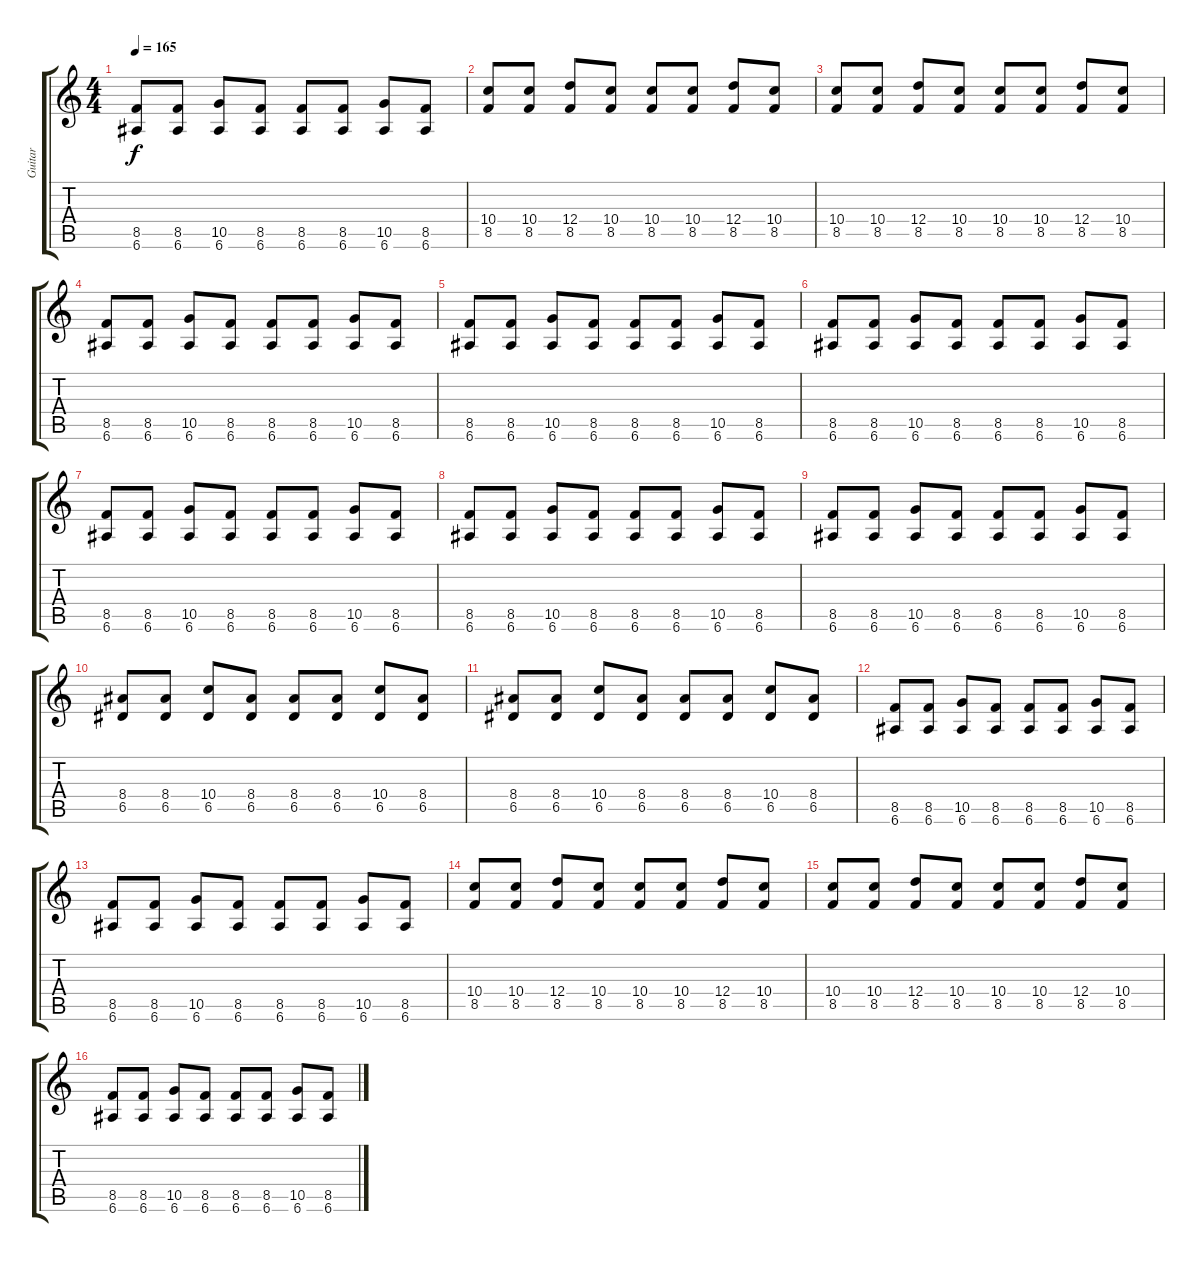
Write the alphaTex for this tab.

\track ("Guitar" "Guitar") {instrument electricguitarclean}
\staff {score tabs}
\tuning (E4 B3 G3 D3 A2 E2) {hide}
\ts (4 4)
\tempo 165
\clef g2
\ks c
(8.5 6.6).8{dy f} (8.5 6.6).8 (10.5 6.6).8 (8.5 6.6).8 (8.5 6.6).8 (8.5 6.6).8 (10.5 6.6).8 (8.5 6.6).8 |
(10.4 8.5).8 (10.4 8.5).8 (12.4 8.5).8 (10.4 8.5).8 (10.4 8.5).8 (10.4 8.5).8 (12.4 8.5).8 (10.4 8.5).8 |
(10.4 8.5).8 (10.4 8.5).8 (12.4 8.5).8 (10.4 8.5).8 (10.4 8.5).8 (10.4 8.5).8 (12.4 8.5).8 (10.4 8.5).8 |
(8.5 6.6).8 (8.5 6.6).8 (10.5 6.6).8 (8.5 6.6).8 (8.5 6.6).8 (8.5 6.6).8 (10.5 6.6).8 (8.5 6.6).8 |
(8.5 6.6).8 (8.5 6.6).8 (10.5 6.6).8 (8.5 6.6).8 (8.5 6.6).8 (8.5 6.6).8 (10.5 6.6).8 (8.5 6.6).8 |
(8.5 6.6).8 (8.5 6.6).8 (10.5 6.6).8 (8.5 6.6).8 (8.5 6.6).8 (8.5 6.6).8 (10.5 6.6).8 (8.5 6.6).8 |
(8.5 6.6).8 (8.5 6.6).8 (10.5 6.6).8 (8.5 6.6).8 (8.5 6.6).8 (8.5 6.6).8 (10.5 6.6).8 (8.5 6.6).8 |
(8.5 6.6).8 (8.5 6.6).8 (10.5 6.6).8 (8.5 6.6).8 (8.5 6.6).8 (8.5 6.6).8 (10.5 6.6).8 (8.5 6.6).8 |
(8.5 6.6).8 (8.5 6.6).8 (10.5 6.6).8 (8.5 6.6).8 (8.5 6.6).8 (8.5 6.6).8 (10.5 6.6).8 (8.5 6.6).8 |
(8.4 6.5).8 (8.4 6.5).8 (10.4 6.5).8 (8.4 6.5).8 (8.4 6.5).8 (8.4 6.5).8 (10.4 6.5).8 (8.4 6.5).8 |
(8.4 6.5).8 (8.4 6.5).8 (10.4 6.5).8 (8.4 6.5).8 (8.4 6.5).8 (8.4 6.5).8 (10.4 6.5).8 (8.4 6.5).8 |
(8.5 6.6).8 (8.5 6.6).8 (10.5 6.6).8 (8.5 6.6).8 (8.5 6.6).8 (8.5 6.6).8 (10.5 6.6).8 (8.5 6.6).8 |
(8.5 6.6).8 (8.5 6.6).8 (10.5 6.6).8 (8.5 6.6).8 (8.5 6.6).8 (8.5 6.6).8 (10.5 6.6).8 (8.5 6.6).8 |
(10.4 8.5).8 (10.4 8.5).8 (12.4 8.5).8 (10.4 8.5).8 (10.4 8.5).8 (10.4 8.5).8 (12.4 8.5).8 (10.4 8.5).8 |
(10.4 8.5).8 (10.4 8.5).8 (12.4 8.5).8 (10.4 8.5).8 (10.4 8.5).8 (10.4 8.5).8 (12.4 8.5).8 (10.4 8.5).8 |
(8.5 6.6).8 (8.5 6.6).8 (10.5 6.6).8 (8.5 6.6).8 (8.5 6.6).8 (8.5 6.6).8 (10.5 6.6).8 (8.5 6.6).8
